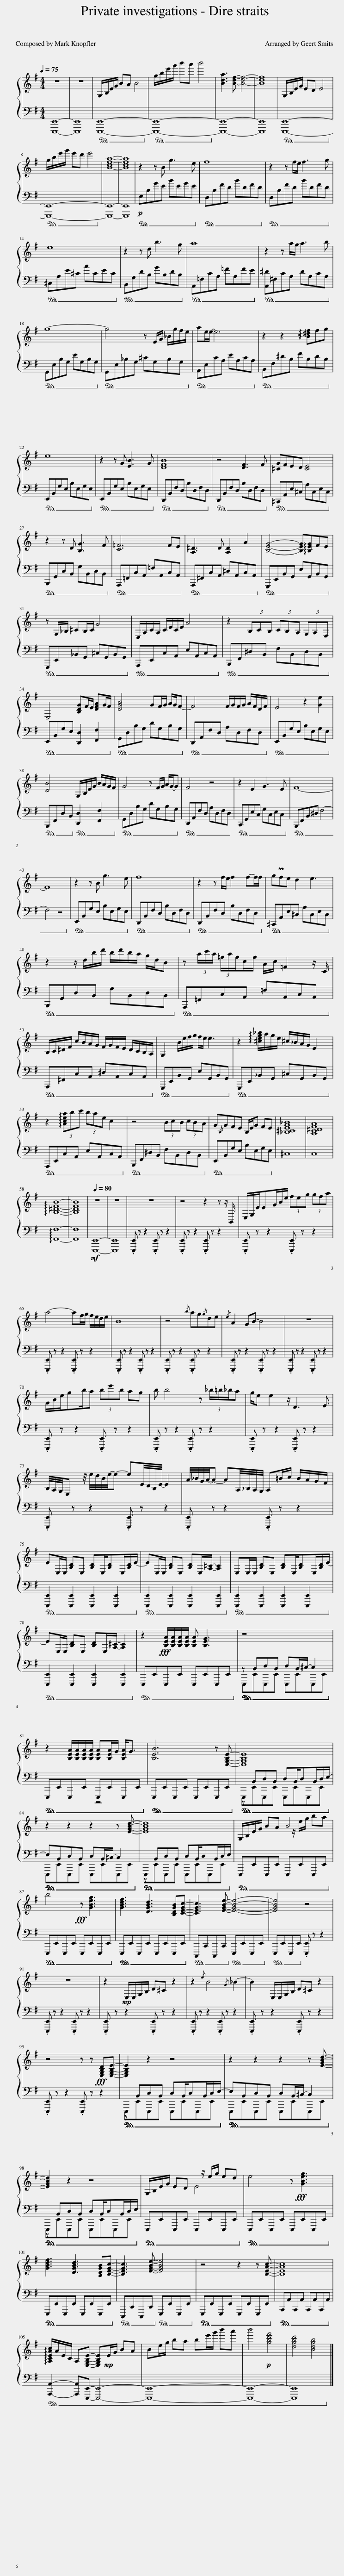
X:1
%%score { ( 1 4 ) | ( 2 3 ) }
L:1/8
Q:1/4=75
M:4/4
I:linebreak $
K:G
V:1 treble
V:4 treble
V:2 bass
V:3 bass
V:1
 z8 | z8 | G,/B,/E/G/ BA B4 | g/b/e'/g'/ b'a' b'4 | [Bda]3 [Bdf]- [Bdf]4- | %5
 [Bdf]8 | G,/B,/E/G/ ED E4 |$ g/b/e'/g'/ e'd' e'4 | [Bdfa]8- | [Bdfa]8 | %10
 z2 z B g3 e | f8 | z2 z f/e/ f3 g |$ e8 | z2 z d b3 g | %15
 a8 | z2 z a/g/ a3 b |$ g8- | g4 z E/G/ _B/g/f/e/ | ae/e/- e6 | %20
 z2 z2 z !arpeggio![B^df]fg |$ e8 | z2 z G [EB]3 G | [DFB]8 | z4 [DF]3 F | %25
 [^CG]FED [CE]4 |$ z2 z D [B,G]3 F | [C=F]6 FE | [A,^D]3 D [A,D]2 A2 | [B,EG]4- [B,EG]!arpeggio![B,EG]FE |$ %30
 z G,/_B,/ ^CB,/C/ G4 | E,/A,/C/A,/ C/E/C/E/ A4 | z2 (3B,CB, (3CB,A, (3G,A,F, |$ E,4 [B,DG]F/E/ [DFA]G/F/ | [DGB]4 GF/G/ A/G/F- | %35
 F4 F/G/F/G/ A/F/D/F/ | E4 z2 [Ge]2 |$ [DB]4 G,/B,/E/G/ B/A/G/F/ | G4 z F/G/ A/G/-G | F4 z4 | %40
 z2 E2 G3 E | F8- |$ F8 | z2 z B g3 e | f8 | %45
 z2 z f/e/ f2 f-f/f/ | gPfe d2 e3 |$ z2 z/ d/b/d'/ b/d'/b/a/ g/d/B | z (3a/c'/a/ (3=f/a/f/c/f/ A/c/ =F2 z/ C/ |$ B,/C/^D/F/ c/B/A/G/ F/G/F/E/ D/C/B,/A,/ | %50
 G,2 B/e/f/g/ f/e/ e3 | z2 !arpeggio![^ceg_b]/a/g/e/ ^c/_B/A/G/ E2 |$ z2 (3!arpeggio![Acea]bc' (3bae c2 | z4 (3BcB (3cBA | G{/B,}GFE B,/E/G FE | %55
 [_B,^CEG_B]8 | [A,C^DFA]8 |$ !arpeggio![B,^DFB]8- | [B,DFB]8 |[Q:1/4=80] z8 | %60
 z8 | z8 | z4 z2 z z/ B,,/ | E,/G,/E/EG/B/e/ (3feg (3gfa |$ a4- af/g/ f/e/d/e/ | %65
 B8 | z4{/b} ag{/g}de |{/e} A2 GB- B4 | z8 |$ G/B/e/gb/a (3be'b ag | %70
 b b4 z (3_b/=b/_b/a | g/e e2 z/ D3 E |$ B,/4A,/4G,/4E, z/4 e/4d/4B/4e/4-e- eE/4D/4B,/4E/4- E2 | A/4_B/4G/4A/4-A- AA,/4_B,/4A,/4G,/4 A,=B/c/ B/A/G/F/ |$ EE,/E,/ [B,D]E, [B,D]E,/[B,D]E,/[B,D]/E/- | %75
 EE,/E,/ [B,D]E, [B,D]E,/[A,^C]/- [A,C]2 | E,E,/E,/ [B,D]E, [B,D]E,/[B,D]E,/[B,D]/E/- |$ EE,/E,/ [B,D]E, [B,D]E,/[A,^C]/- [A,C]2 | z2!fff! [B,EA]/[B,EA]/[B,EA]/[B,EA]/ [B,EA] [B,EG]3 | z8 |$ %80
 z2 [B,EA]/[B,EA]/[B,EA]/[B,EA]/ [B,EA][B,EA]/G/ [B,EA]<G | [B,EB]6 z [E,G,B,E]- | [E,G,B,E]8 |$ z2 z2 z2 z [EGBd]- | [EGBd]8 | %85
 G,/B,/E/G/ BA B4 |$ b4!fff! z [GBeg]3 | [GBdf]3 [DGBd]3 [B,DGB][CEGc]- | [CEGc]3 [EGBe]- [EGBe]4- | [EGBe]4 z4 |$ %90
 z8 | z2!mp! E,/E,/G,/B,/ D^C z2 | z2{/e} B4{/G} _B2- | B2 E,/E,/G,/B,/ D^C z2 |$ z4 z z!fff! [E,G,B,D][E,G,B,E]- | %95
 [E,G,B,E]2 z2 z4 | z2 z2 z2 z [EGBd]- |$ [EGBd]2 z2 z4 | G,/B,/E/G/ ED x/ z/ e/g/ ed | e4 z!fff! [GBeg]3 |$ %100
 [GBdf]3 [DGBd]3 [B,DGB][CEGc]- | [CEGc]3 [EGBe]- [EGBe]4 | z4 z2 z [CEAc]- | [CEAc]8 |$ !arpeggio![A,CEAc]/A/E/C/ A,[E,G,B,E]- [E,G,B,E]!mp!E/G/ BA | %105
 Be/g/ ba be'/g'/ b'a' | b'4!p! [gbd'f']4 | [dgbd']4 [Bdgb]4 |] %108
V:2
 [E,,,E,,]8- | [E,,,E,,]8 |!ped! [E,,,E,,]8-!ped-up! |!ped! [E,,,E,,]8-!ped-up! | [E,,,E,,]8- | %5
 [E,,,E,,]8 |!ped! [E,,,E,,]8-!ped-up! |$!ped! [E,,,E,,]8-!ped-up! | [E,,,E,,]8- | [E,,,E,,]8 | %10
!p!!ped! E,B,GE BEGE!ped-up! |!ped! D,B,FD BDFD!ped-up! |!ped! D,B,FD BDFD!ped-up! |$!ped! ^C,A,E^C ACEC!ped-up! |!ped! B,,G,DB, GB,DB,!ped-up! | %15
!ped! A,,=F,CA, =FA,FE!ped-up! |!ped! [A,,^D]^F,CA, DA,CA,!ped-up! |$!ped! G,,E,B,G, EG,B,G,!ped-up! |!ped! G,,E,_B,G, ^CG,B,G,!ped-up! |!ped! A,,E,CA, EA,CA,!ped-up! | %20
!ped! B,,F,^DB, FB,DB,!ped-up! |$!ped! E,,B,,G,E, B,E,G,E,!ped-up! |!ped! E,,B,,G,E, B,E,G,E,!ped-up! |!ped! D,,B,,F,D, B,D,F,D,!ped-up! |!ped! D,,B,,F,D, B,D,F,D,!ped-up! | %25
!ped! ^C,,A,,E,^C, A,C,E,C,!ped-up! |$!ped! B,,,G,,D,B,, G,B,,D,B,,!ped-up! |!ped! A,,,=F,,C,A,, =F,A,,C,A,,!ped-up! |!ped! A,,,^F,,C,A,, ^D,A,,C,A,,!ped-up! |!ped! G,,,E,,B,,G,, E,G,,B,,G,,!ped-up! |$ %30
!ped! G,,,E,,_B,,G,, ^C,G,,B,,G,,!ped-up! |!ped! A,,,E,,C,A,, E,A,,C,A,,!ped-up! |!ped! B,,,F,,^D,B,, F,B,,D,B,,!ped-up! |$!ped! E,,B,,G,E, [D,,D,]2 [F,,F,]2!ped-up! |!ped! G,,D,B,G, DG,B,G,!ped-up! | %35
!ped! D,,A,,F,D, A,D,F,D,!ped-up! |!ped! E,,B,,G,E, B,E,G,E,!ped-up! |$!ped! B,,,F,,D,B,,!ped-up!!ped! [D,,D,]2 [F,,F,]2!ped-up! |!ped! G,,D,B,G, DG,B,G,!ped-up! |!ped! D,,A,,F,D, A,D,F,D,!ped-up! | %40
!ped! C,,G,,E,C, G,C,E,C,!ped-up! |!ped! B,,,F,,B,,^D, F,4- |$ F,4 z4!ped-up! |!ped! E,,B,,G,E, B,E,G,E,!ped-up! |!ped! D,,B,,F,D, B,D,F,D,!ped-up! | %45
!ped! D,,B,,F,D, B,D,F,D,!ped-up! |!ped! ^C,,A,,E,^C, A,C,E,C,!ped-up! |$!ped! B,,,G,,D,B,, G,B,,D,B,,!ped-up! |!ped! A,,,=F,,C,A,, =F,A,,C,A,,!ped-up! |$!ped! A,,,^F,,C,A,, ^D,A,,C,A,,!ped-up! | %50
!ped! G,,,E,,B,,G,, E,G,,B,,G,,!ped-up! |!ped! G,,,E,,_B,,G,, ^C,G,,B,,G,,!ped-up! |$!ped! A,,,E,,C,A,, E,A,,C,A,,!ped-up! |!ped! B,,,F,,^D,B,, F,B,,D,B,,!ped-up! |!ped! E,,B,,G,E, B,E,G,E,!ped-up! | %55
 ^C,8 | C,8 |$ !arpeggio![F,,F,]8- | [F,,F,]8 |!mf! [E,,,E,,]8- | %60
 [E,,,E,,]8 | .[E,,,E,,] z z2 .[E,,,E,,] z z2 | .[E,,,E,,] z z2 .[E,,,E,,] z z2 | .[E,,,E,,] z z2 .[E,,,E,,] z z2 |$ .[E,,,E,,] z z2 .[E,,,E,,] z z2 | %65
 .[E,,,E,,] z z2 .[E,,,E,,] z z2 | .[E,,,E,,] z z2 .[E,,,E,,] z z2 | .[E,,,E,,] z z2 .[E,,,E,,] z z2 | .[E,,,E,,] z z2 .[E,,,E,,] z z2 |$ .[E,,,E,,] z z2 .[E,,,E,,] z z2 | %70
 .[E,,,E,,] z z2 .[E,,,E,,] z z2 | .[E,,,E,,] z z2 .[E,,,E,,] z z2 |$ .[E,,,E,,] z z2 .[E,,,E,,] z z2 | .[E,,,E,,] z z2 .[E,,,E,,] z z2 |$!ped! [E,,,E,,]2 [E,,,E,,]2 [E,,,E,,]2 [E,,,E,,]2!ped-up! | %75
!ped! [E,,,E,,]2 [E,,,E,,]2 [E,,,E,,]2 [E,,,E,,]2!ped-up! |!ped! [E,,,E,,]2 [E,,,E,,]2 [E,,,E,,]2 [E,,,E,,]2!ped-up! |$!ped! [E,,,E,,]2 [E,,,E,,]2 [E,,,E,,]2 [E,,,E,,]2!ped-up! |!ped! E,,,E,,E,,,E,, E,,,E,,E,,,E,,!ped-up! |!ped! E,,,E,,E,,,E,, E,,,E,,E,,,E,,!ped-up! |$ %80
!ped! E,,,E,,E,,,E,, E,,,E,,E,,,E,,!ped-up! |!ped! E,,,E,,E,,,E,, E,,,E,,E,,,E,,!ped-up! |!ped! E,,,E,,E,,,E,, E,,,E,,E,,,E,,!ped-up! |$!ped! E,,,E,,E,,,E,, E,,,E,,E,,,E,,!ped-up! |!ped! E,,,E,,E,,,E,, E,,,E,,E,,,E,,!ped-up! | %85
!ped! E,,,E,,E,,,E,, E,,,E,,E,,,E,,!ped-up! |$!ped! E,,,E,,E,,,E,, E,,,E,,E,,,E,,!ped-up! |!ped! E,,,E,,E,,,E,, E,,,E,,E,,,E,,!ped-up! |!ped! C,,,C,,C,,,C,,!ped-up!!ped! E,,,E,,E,,,E,,!ped-up! |!ped! E,,,E,,E,,,E,,!ped-up! .[E,,,E,,] z z2 |$ %90
 .[E,,,E,,] z z2 .[E,,,E,,] z z2 | .[E,,,E,,] z z2 .[E,,,E,,] z z2 | .[E,,,E,,] z z2 .[E,,,E,,] z z2 | .[E,,,E,,] z z2 .[E,,,E,,] z z2 |$ .[E,,,E,,] z z2 .[E,,,E,,] z z2 | %95
!ped! E,,,E,,E,,,E,, E,,,E,,E,,,E,,!ped-up! |!ped! E,,,E,,E,,,E,, E,,,E,,E,,,E,,!ped-up! |$!ped! E,,,E,,E,,,E,, E,,,E,,E,,,E,,!ped-up! |!ped! E,,,E,,E,,,E,, E,,,E,,E,,,E,,!ped-up! |!ped! E,,,E,,E,,,E,, E,,,E,,E,,,E,,!ped-up! |$ %100
!ped! E,,,E,,E,,,E,, E,,,E,,E,,,E,,!ped-up! |!ped! C,,,C,,C,,,C,,!ped-up!!ped! E,,,E,,E,,,E,,!ped-up! |!ped! E,,,E,,E,,,E,, E,,,E,,E,,,E,,!ped-up! |!ped! A,,,A,,A,,,A,, A,,,A,,A,,,A,,!ped-up! |$!ped! [A,,,A,,]2- [A,,,A,,][E,,,E,,]- [E,,,E,,]4- | %105
 [E,,,E,,]8- | [E,,,E,,]8- | [E,,,E,,]8!ped-up! |] %108
V:3
 x8 | x8 | x8 | x8 | x8 | %5
 x8 | x8 |$ x8 | x8 | x8 | %10
 x8 | x8 | x8 |$ x8 | x8 | %15
 x8 | x8 |$ x8 | x8 | x8 | %20
 x8 |$ x8 | x8 | x8 | x8 | %25
 x8 |$ x8 | x8 | x8 | x8 |$ %30
 x8 | x8 | x8 |$ x8 | x8 | %35
 x8 | x8 |$ x8 | x8 | x8 | %40
 x8 | x8 |$ x8 | x8 | x8 | %45
 x8 | x8 |$ x8 | x8 |$ x8 | %50
 x8 | x8 |$ x8 | x8 | x8 | %55
 x8 | x8 |$ x8 | x8 | x8 | %60
 x8 | x8 | x8 | x8 |$ x8 | %65
 x8 | x8 | x8 | x8 |$ x8 | %70
 x8 | x8 |$ x8 | x8 |$ x8 | %75
 x8 | x8 |$ x8 | x8 | z B,,D,B,, D,B,,/^C,/- C,2 |$ %80
 x4 z4 | x8 | z B,,D,B,, D,B,,/D,B,,/D,/E,/- |$ E,B,,D,B,, D,B,,/^C,/- C,2 | z B,,D,B,, D,B,,/D,B,,/D,/E,/ | %85
 x8 |$ x8 | x8 | x8 | x8 |$ %90
 x8 | x8 | x8 | x8 |$ x8 | %95
 z B,,D,B,, D,B,,/D,B,,/D,/E,/- | E,B,,D,B,, D,B,,/^C,/- C,2 |$ z B,,D,B,, D,B,,/D,B,,/D,/E,/ | x8 | x8 |$ %100
 x8 | x8 | x8 | x8 |$ x8 | %105
 x8 | x8 | x8 |] %108
V:4
 x8 | x8 | x8 | x8 | x8 | %5
 x8 | x8 |$ x8 | x8 | x8 | %10
 x8 | x8 | x8 |$ x8 | x8 | %15
 x8 | x8 |$ x8 | x8 | x8 | %20
 x8 |$ x8 | x8 | x8 | x8 | %25
 x8 |$ x8 | x8 | x8 | x8 |$ %30
 x8 | x8 | x8 |$ x8 | x8 | %35
 x8 | x8 |$ x8 | x8 | x8 | %40
 x8 | x8 |$ x8 | x8 | x8 | %45
 x8 | x8 |$ x8 | x8 |$ x8 | %50
 x8 | x8 |$ x8 | x8 | x8 | %55
 x8 | x8 |$ x8 | x8 | x8 | %60
 x8 | x8 | x8 | x8 |$ x8 | %65
 x8 | x8 | x8 | x8 |$ x8 | %70
 x8 | x8 |$ x8 | x8 |$ x8 | %75
 x8 | x8 |$ x8 | x8 | x8 |$ %80
 x8 | x8 | x8 |$ x8 | x8 | %85
 x9/2 z/ e/g/ ba |$ x8 | x8 | x8 | x8 |$ %90
 x8 | x8 | x8 | x8 |$ x8 | %95
 x8 | x8 |$ x8 | x4 E4 | x8 |$ %100
 x8 | x8 | x8 | x8 |$ x8 | %105
 x8 | x8 | x8 |] %108
